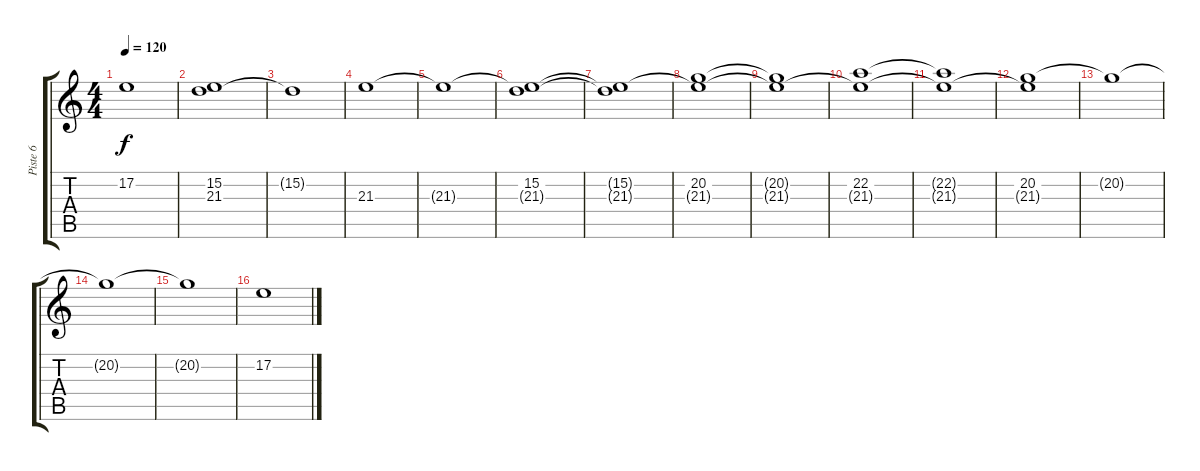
\track ("Piste 6" "Piste 6") {instrument synthstrings1}
\staff {score tabs}
\tuning (E4 B3 G3 D3 A2 E2) {hide}
\ts (4 4)
\tempo 120
\clef g2
\ks c
17.2{t}.1{dy f} |
(15.2 21.3{t}).1 |
15.2{t}.1 |
21.3.1 |
21.3{t}.1 |
(15.2 21.3{t}).1 |
(15.2{t} 21.3{t}).1 |
(20.2 21.3{t}).1 |
(20.2{t} 21.3{t}).1 |
(22.2 21.3{t}).1 |
(22.2{t} 21.3{t}).1 |
(20.2 21.3{t}).1 |
20.2{t}.1 |
20.2{t}.1 |
20.2{t}.1 |
17.2.1
